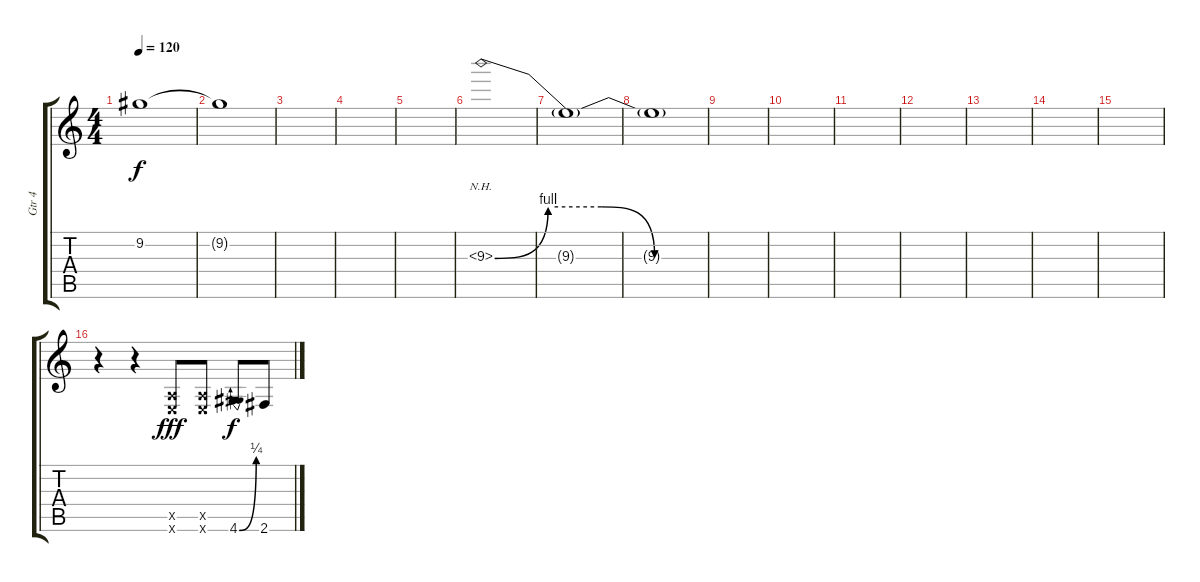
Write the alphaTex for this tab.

\track ("Gtr 4" "Gtr 4") {instrument distortionguitar}
\staff {score tabs}
\tuning (E4 B3 G3 D3 A2 E2) {hide}
\ts (4 4)
\tempo 120
\clef g2
\ks c
9.2.1{dy f} |
9.2{t}.1 |
|
|
|
9.3{be (custom 0 0 15 4 30 4 45 0 60 0) nh}.1 |
9.3{t}.1 |
9.3{t}.1 |
|
|
|
|
|
|
|
r.4 r.4 (0.5{x} 0.6{x}).8{dy fff} (0.5{x} 0.6{x}).8 4.6{be (bend 0 0 60 1)}.8{dy f} 2.6.8
